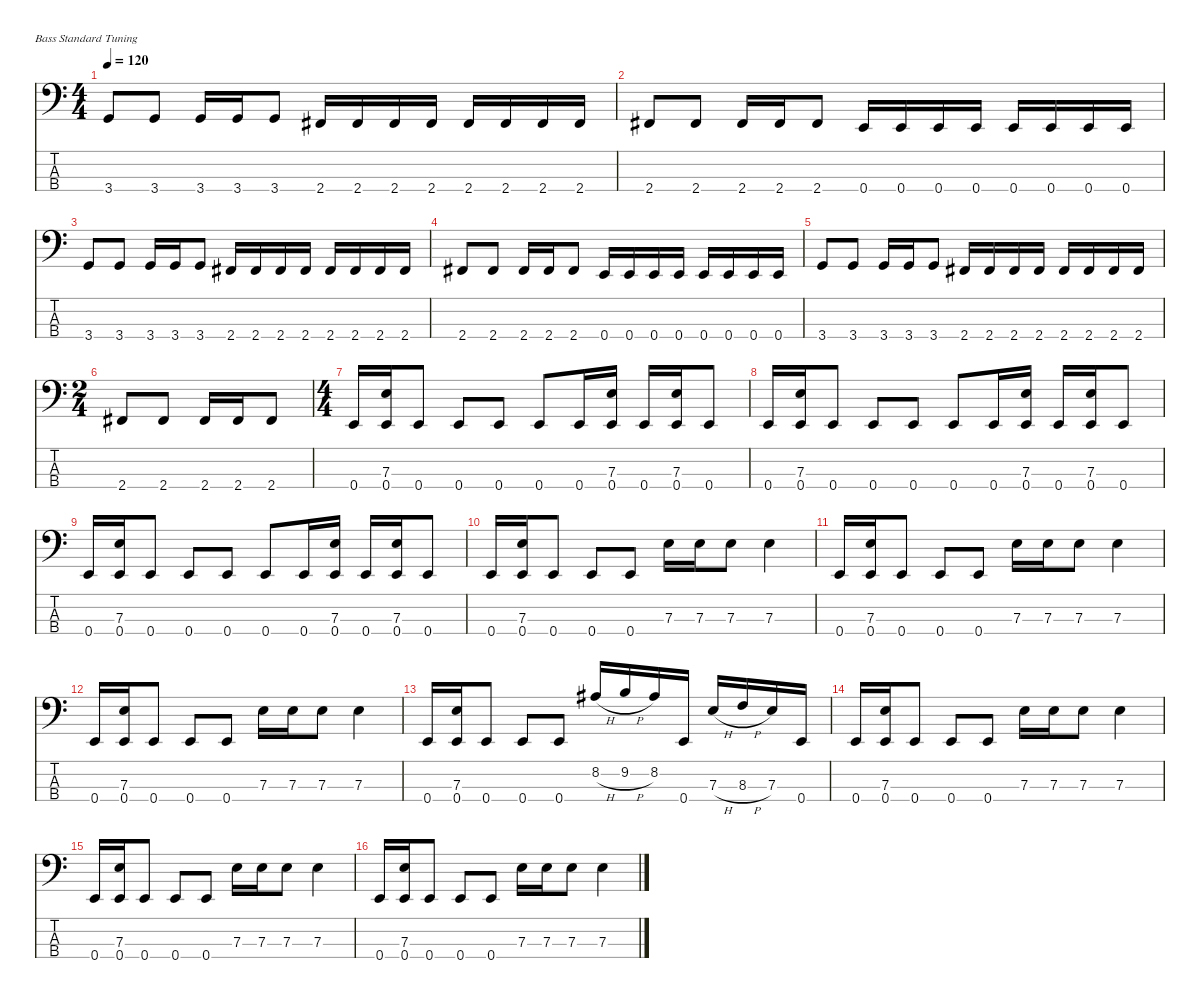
\defaultSystemsLayout 4
\hideDynamics
\bracketExtendMode nobrackets
\singleTrackTrackNamePolicy hidden
\multiTrackTrackNamePolicy hidden
\otherSystemsTrackNameOrientation horizontal
\track ("Newsted" "el.bs.") {instrument electricbassfinger}
\staff {score tabs}
\tuning (G2 D2 A1 E1)
\ts (4 4)
\tempo 120
\clef f4
\ks c
3.4.8{dy f beam Up} 3.4.8{beam Up} 3.4.16{beam Up} 3.4.16{beam Up} 3.4.8{beam Up} 2.4{acc #}.16{beam Up} 2.4{acc #}.16{beam Up} 2.4{acc #}.16{beam Up} 2.4{acc #}.16{beam Up} 2.4{acc #}.16{beam Up} 2.4{acc #}.16{beam Up} 2.4{acc #}.16{beam Up} 2.4{acc #}.16{beam Up} |
2.4{acc #}.8{beam Up} 2.4{acc #}.8{beam Up} 2.4{acc #}.16{beam Up} 2.4{acc #}.16{beam Up} 2.4{acc #}.8{beam Up} 0.4.16{beam Up} 0.4.16{beam Up} 0.4.16{beam Up} 0.4.16{beam Up} 0.4.16{beam Up} 0.4.16{beam Up} 0.4.16{beam Up} 0.4.16{beam Up} |
3.4.8{beam Up} 3.4.8{beam Up} 3.4.16{beam Up} 3.4.16{beam Up} 3.4.8{beam Up} 2.4{acc #}.16{beam Up} 2.4{acc #}.16{beam Up} 2.4{acc #}.16{beam Up} 2.4{acc #}.16{beam Up} 2.4{acc #}.16{beam Up} 2.4{acc #}.16{beam Up} 2.4{acc #}.16{beam Up} 2.4{acc #}.16{beam Up} |
2.4{acc #}.8{beam Up} 2.4{acc #}.8{beam Up} 2.4{acc #}.16{beam Up} 2.4{acc #}.16{beam Up} 2.4{acc #}.8{beam Up} 0.4.16{beam Up} 0.4.16{beam Up} 0.4.16{beam Up} 0.4.16{beam Up} 0.4.16{beam Up} 0.4.16{beam Up} 0.4.16{beam Up} 0.4.16{beam Up} |
3.4.8{beam Up} 3.4.8{beam Up} 3.4.16{beam Up} 3.4.16{beam Up} 3.4.8{beam Up} 2.4{acc #}.16{beam Up} 2.4{acc #}.16{beam Up} 2.4{acc #}.16{beam Up} 2.4{acc #}.16{beam Up} 2.4{acc #}.16{beam Up} 2.4{acc #}.16{beam Up} 2.4{acc #}.16{beam Up} 2.4{acc #}.16{beam Up} |
\ts (2 4)
2.4{acc #}.8{beam Up} 2.4{acc #}.8{beam Up} 2.4{acc #}.16{beam Up} 2.4{acc #}.16{beam Up} 2.4{acc #}.8{beam Up} |
\ts (4 4)
0.4.16{beam Up} (7.3 0.4).16{beam Up} 0.4.8{beam Up} 0.4.8{beam Up} 0.4.8{beam Up} 0.4.8{beam Up} 0.4.16{beam Up} (7.3 0.4).16{beam Up} 0.4.16{beam Up} (7.3 0.4).16{beam Up} 0.4.8{beam Up} |
0.4.16{beam Up} (7.3 0.4).16{beam Up} 0.4.8{beam Up} 0.4.8{beam Up} 0.4.8{beam Up} 0.4.8{beam Up} 0.4.16{beam Up} (7.3 0.4).16{beam Up} 0.4.16{beam Up} (7.3 0.4).16{beam Up} 0.4.8{beam Up} |
0.4.16{beam Up} (7.3 0.4).16{beam Up} 0.4.8{beam Up} 0.4.8{beam Up} 0.4.8{beam Up} 0.4.8{beam Up} 0.4.16{beam Up} (7.3 0.4).16{beam Up} 0.4.16{beam Up} (7.3 0.4).16{beam Up} 0.4.8{beam Up} |
0.4.16{beam Up} (7.3 0.4).16{beam Up} 0.4.8{beam Up} 0.4.8{beam Up} 0.4.8{beam Up} 7.3.16{beam Down} 7.3.16{beam Down} 7.3.8{beam Down} 7.3.4{beam Down} |
0.4.16{beam Up} (7.3 0.4).16{beam Up} 0.4.8{beam Up} 0.4.8{beam Up} 0.4.8{beam Up} 7.3.16{beam Down} 7.3.16{beam Down} 7.3.8{beam Down} 7.3.4{beam Down} |
0.4.16{beam Up} (7.3 0.4).16{beam Up} 0.4.8{beam Up} 0.4.8{beam Up} 0.4.8{beam Up} 7.3.16{beam Down} 7.3.16{beam Down} 7.3.8{beam Down} 7.3.4{beam Down} |
0.4.16{beam Up} (7.3 0.4).16{beam Up} 0.4.8{beam Up} 0.4.8{beam Up} 0.4.8{beam Up} 8.2{h acc #}.16{beam Up} 9.2{h}.16{beam Up} 8.2{acc #}.16{beam Up} 0.4.16{beam Up} 7.3{h}.16{beam Up} 8.3{h}.16{beam Up} 7.3.16{beam Up} 0.4.16{beam Up} |
0.4.16{beam Up} (7.3 0.4).16{beam Up} 0.4.8{beam Up} 0.4.8{beam Up} 0.4.8{beam Up} 7.3.16{beam Down} 7.3.16{beam Down} 7.3.8{beam Down} 7.3.4{beam Down} |
0.4.16{beam Up} (7.3 0.4).16{beam Up} 0.4.8{beam Up} 0.4.8{beam Up} 0.4.8{beam Up} 7.3.16{beam Down} 7.3.16{beam Down} 7.3.8{beam Down} 7.3.4{beam Down} |
0.4.16{beam Up} (7.3 0.4).16{beam Up} 0.4.8{beam Up} 0.4.8{beam Up} 0.4.8{beam Up} 7.3.16{beam Down} 7.3.16{beam Down} 7.3.8{beam Down} 7.3.4{beam Down}
